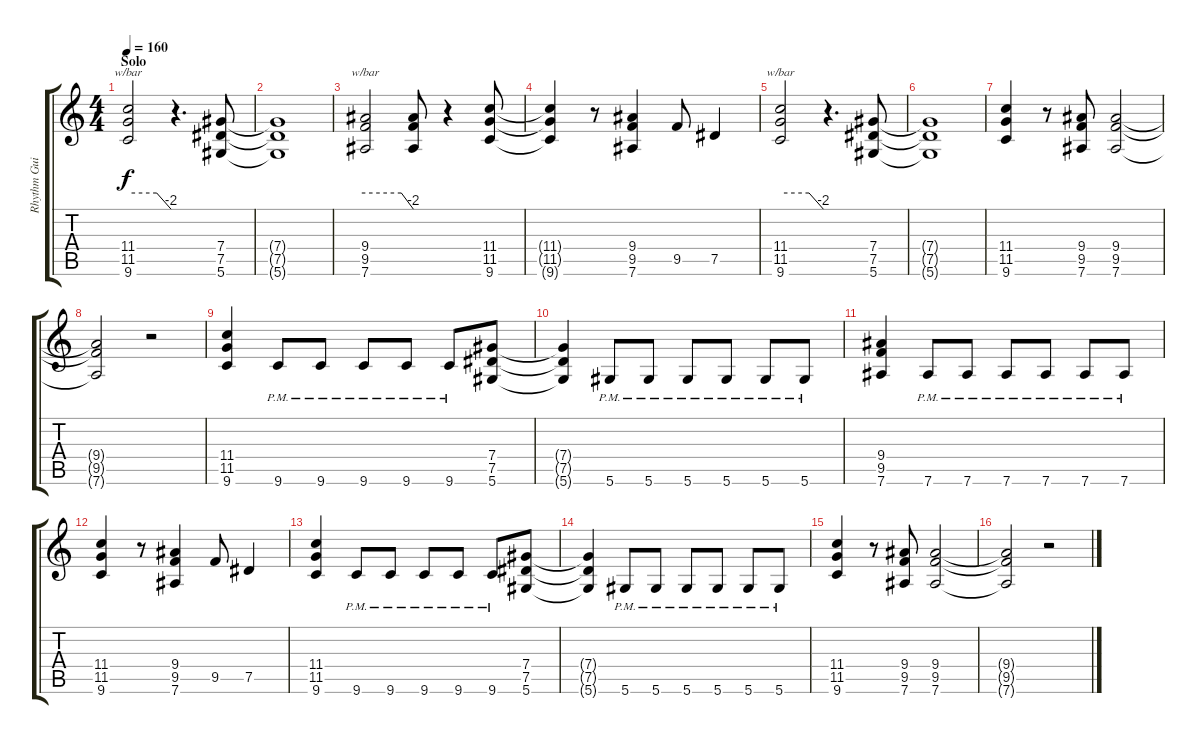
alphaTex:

\track ("Rhythm Guitar" "Rhythm Gui") {instrument distortionguitar}
\staff {score tabs}
\tuning (Eb4 Bb3 Gb3 Db3 Ab2 Eb2) {hide}
\ts (4 4)
\section ("" "Solo")
\tempo 160
\clef g2
\ks c
(11.4 11.5 9.6).2{tbe (custom default 0 0 40 0 60 -8) dy f} r.4{d} (7.4 7.5 5.6).8 |
(7.4{t} 7.5{t} 5.6{t}).1 |
(9.4 9.5 7.6).2{tbe (custom default 0 0 45 0 60 -8)} (9.4{t} 9.5{t} 7.6{t}).8 r.4 (11.4 11.5 9.6).8 |
(11.4{t} 11.5{t} 9.6{t}).4 r.8 (9.4 9.5 7.6).4 9.5.8 7.5.4 |
(11.4 11.5 9.6).2{tbe (custom default 0 0 40 0 60 -8)} r.4{d} (7.4 7.5 5.6).8 |
(7.4{t} 7.5{t} 5.6{t}).1 |
(11.4 11.5 9.6).4 r.8 (9.4 9.5 7.6).8 (9.4 9.5 7.6).2 |
(9.4{t} 9.5{t} 7.6{t}).2 r.2 |
(11.4 11.5 9.6).4 9.6{pm}.8 9.6{pm}.8 9.6{pm}.8 9.6{pm}.8 9.6{pm}.8 (7.4 7.5 5.6).8 |
(7.4{t} 7.5{t} 5.6{t}).4 5.6{pm}.8 5.6{pm}.8 5.6{pm}.8 5.6{pm}.8 5.6{pm}.8 5.6{pm}.8 |
(9.4 9.5 7.6).4 7.6{pm}.8 7.6{pm}.8 7.6{pm}.8 7.6{pm}.8 7.6{pm}.8 7.6{pm}.8 |
(11.4 11.5 9.6).4 r.8 (9.4 9.5 7.6).4 9.5.8 7.5.4 |
(11.4 11.5 9.6).4 9.6{pm}.8 9.6{pm}.8 9.6{pm}.8 9.6{pm}.8 9.6{pm}.8 (7.4 7.5 5.6).8 |
(7.4{t} 7.5{t} 5.6{t}).4 5.6{pm}.8 5.6{pm}.8 5.6{pm}.8 5.6{pm}.8 5.6{pm}.8 5.6{pm}.8 |
(11.4 11.5 9.6).4 r.8 (9.4 9.5 7.6).8 (9.4 9.5 7.6).2 |
(9.4{t} 9.5{t} 7.6{t}).2 r.2
